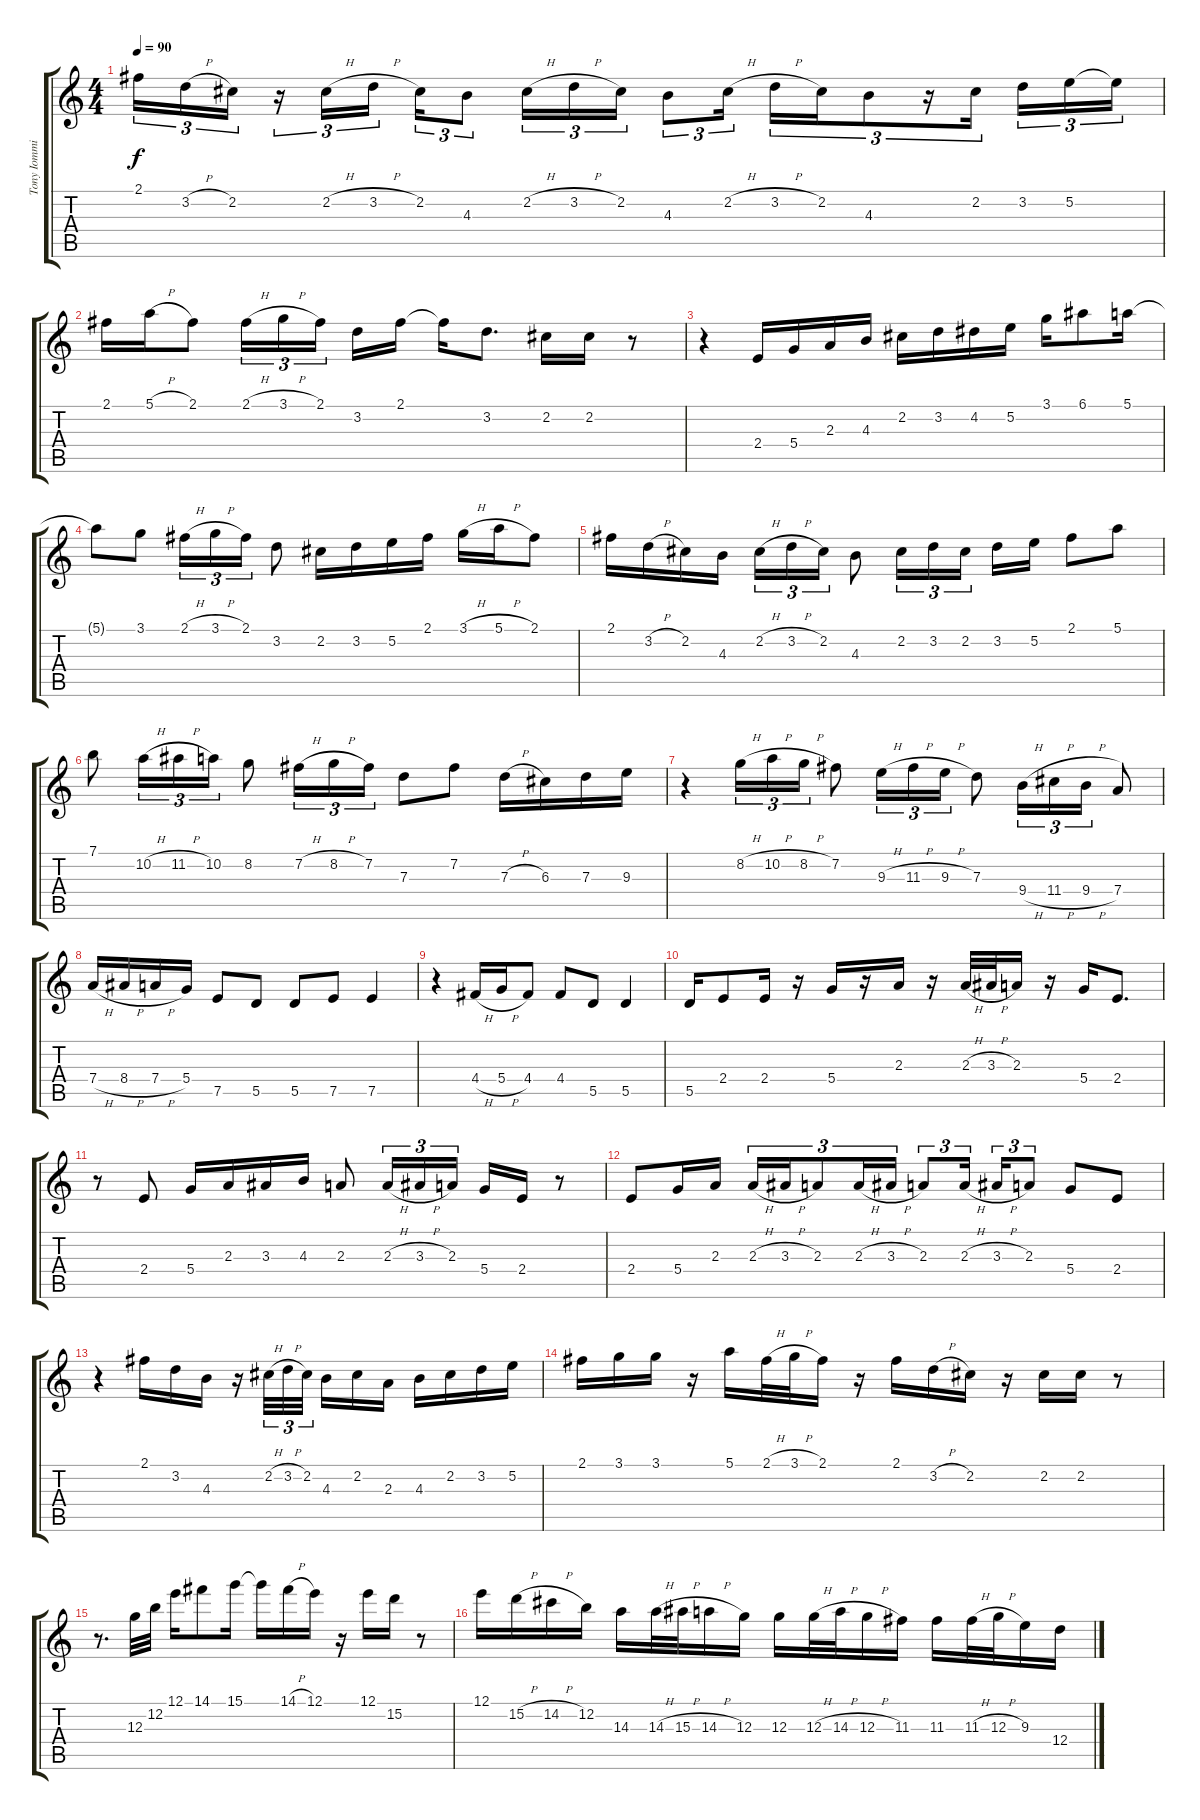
\track ("Tony Iommi" "Tony Iommi") {instrument electricguitarjazz}
\staff {score tabs}
\tuning (E4 B3 G3 D3 A2 E2) {hide}
\ts (4 4)
\tempo 90
\clef g2
\ks c
2.1.16{tu (3 2) dy f} 3.2{h}.16{tu (3 2)} 2.2.16{tu (3 2)} r.16{tu (3 2)} 2.2{h}.16{tu (3 2)} 3.2{h}.16{tu (3 2)} 2.2.16{tu (3 2)} 4.3.8{tu (3 2)} 2.2{h}.16{tu (3 2)} 3.2{h}.16{tu (3 2)} 2.2.16{tu (3 2)} 4.3.8{tu (3 2)} 2.2{h}.16{tu (3 2)} 3.2{h}.16{tu (3 2)} 2.2.16{tu (3 2)} 4.3.8{tu (3 2)} r.16{tu (3 2)} 2.2.16{tu (3 2)} 3.2.16{tu (3 2)} 5.2.16{tu (3 2)} 5.2{t}.16{tu (3 2)} |
2.1.16 5.1{h}.16 2.1.8 2.1{h}.16{tu (3 2)} 3.1{h}.16{tu (3 2)} 2.1.16{tu (3 2)} 3.2.16 2.1.16 2.1{t}.16 3.2.8{d} 2.2.16 2.2.16 r.8 |
r.4 2.4.16 5.4.16 2.3.16 4.3.16 2.2.16 3.2.16 4.2.16 5.2.16 3.1.16 6.1.8 5.1.16 |
5.1{t}.8 3.1.8 2.1{h}.16{tu (3 2)} 3.1{h}.16{tu (3 2)} 2.1.16{tu (3 2)} 3.2.8 2.2.16 3.2.16 5.2.16 2.1.16 3.1{h}.16 5.1{h}.16 2.1.8 |
2.1.16 3.2{h}.16 2.2.16 4.3.16 2.2{h}.16{tu (3 2)} 3.2{h}.16{tu (3 2)} 2.2.16{tu (3 2)} 4.3.8 2.2.16{tu (3 2)} 3.2.16{tu (3 2)} 2.2.16{tu (3 2)} 3.2.16 5.2.16 2.1.8 5.1.8 |
7.1.8 10.2{h}.16{tu (3 2)} 11.2{h}.16{tu (3 2)} 10.2.16{tu (3 2)} 8.2.8 7.2{h}.16{tu (3 2)} 8.2{h}.16{tu (3 2)} 7.2.16{tu (3 2)} 7.3.8 7.2.8 7.3{h}.16 6.3.16 7.3.16 9.3.16 |
r.4 8.2{h}.16{tu (3 2)} 10.2{h}.16{tu (3 2)} 8.2{h}.16{tu (3 2)} 7.2.8 9.3{h}.16{tu (3 2)} 11.3{h}.16{tu (3 2)} 9.3{h}.16{tu (3 2)} 7.3.8 9.4{h}.16{tu (3 2)} 11.4{h}.16{tu (3 2)} 9.4{h}.16{tu (3 2)} 7.4.8 |
7.4{h}.16 8.4{h}.16 7.4{h}.16 5.4.16 7.5.8 5.5.8 5.5.8 7.5.8 7.5.4 |
r.4 4.4{h}.16 5.4{h}.16 4.4.8 4.4.8 5.5.8 5.5.4 |
5.5.16 2.4.8 2.4.16 r.16 5.4.16 r.16 2.3.16 r.16 2.3{h}.32 3.3{h}.32 2.3.16 r.16 5.4.16 2.4.8{d} |
r.8 2.4.8 5.4.16 2.3.16 3.3.16 4.3.16 2.3.8 2.3{h}.16{tu (3 2)} 3.3{h}.16{tu (3 2)} 2.3.16{tu (3 2)} 5.4.16 2.4.16 r.8 |
2.4.8 5.4.16 2.3.16 2.3{h}.16{tu (3 2)} 3.3{h}.16{tu (3 2)} 2.3.8{tu (3 2)} 2.3{h}.16{tu (3 2)} 3.3{h}.16{tu (3 2)} 2.3.8{tu (3 2)} 2.3{h}.16{tu (3 2)} 3.3{h}.16{tu (3 2)} 2.3.8{tu (3 2)} 5.4.8 2.4.8 |
r.4 2.1.16 3.2.16 4.3.16 r.16 2.2{h}.32{tu (3 2)} 3.2{h}.32{tu (3 2)} 2.2.32{tu (3 2)} 4.3.16 2.2.16 2.3.16 4.3.16 2.2.16 3.2.16 5.2.16 |
2.1.16 3.1.16 3.1.16 r.16 5.1.16 2.1{h}.32 3.1{h}.32 2.1.16 r.16 2.1.16 3.2{h}.16 2.2.16 r.16 2.2.16 2.2.16 r.8 |
r.8{d} 12.3.32 12.2.32 12.1.16 14.1.8 15.1.16 15.1{t}.16 14.1{h}.16 12.1.16 r.16 12.1.16 15.2.16 r.8 |
12.1.16 15.2{h}.16 14.2{h}.16 12.2.16 14.3.16 14.3{h}.32 15.3{h}.32 14.3{h}.16 12.3.16 12.3.16 12.3{h}.32 14.3{h}.32 12.3{h}.16 11.3.16 11.3.16 11.3{h}.32 12.3{h}.32 9.3.16 12.4.16
